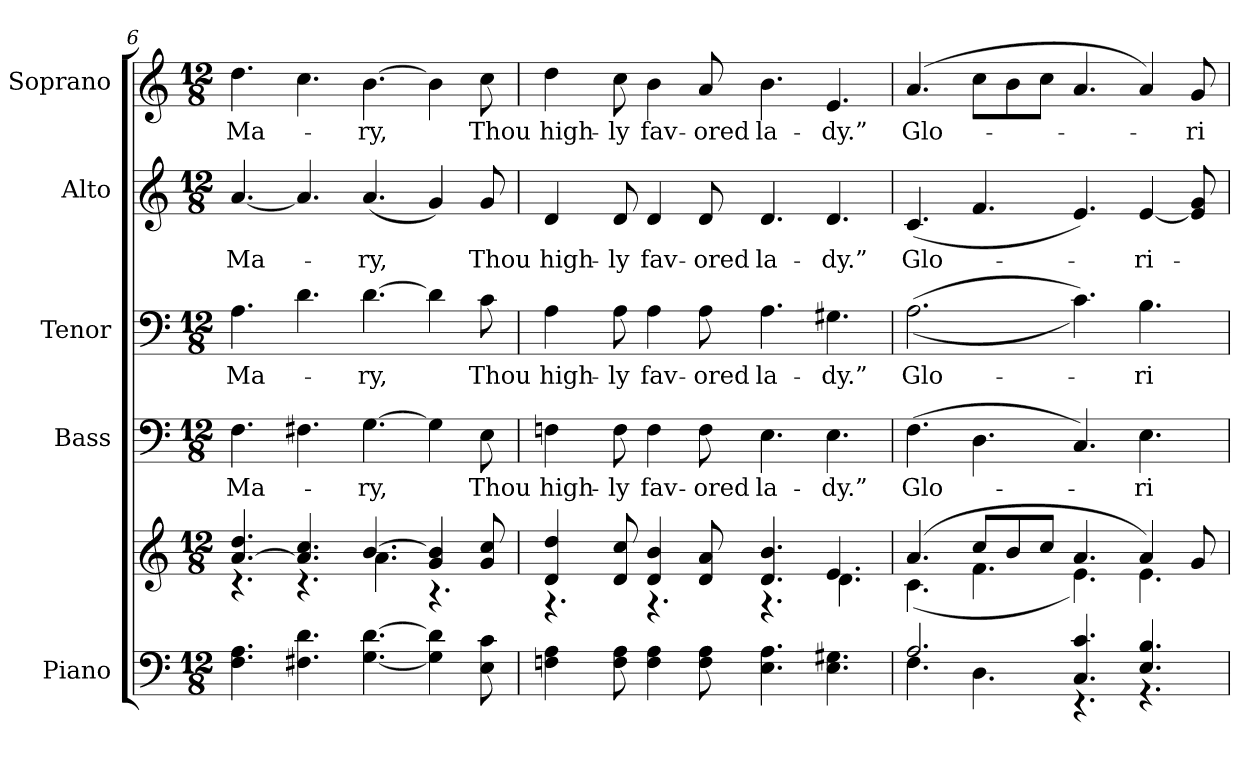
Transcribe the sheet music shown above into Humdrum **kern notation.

**kern	**kern	**kern	**text	**kern	**text	**kern	**text	**kern	**text
*part5	*part5	*part4	*part4	*part3	*part3	*part2	*part2	*part1	*part1
*staff6	*staff5	*staff4	*staff4	*staff3	*staff3	*staff2	*staff2	*staff1	*staff1
*I"Piano	*	*I"Bass	*	*I"Tenor	*	*I"Alto	*	*I"Soprano	*
*I'Pno.	*	*I'B.	*	*I'T.	*	*I'A.	*	*I'S.	*
!!LO:PB:g=z
*clefF4	*clefG2	*clefF4	*	*clefF4	*	*clefG2	*	*clefG2	*
*k[]	*k[]	*k[]	*	*k[]	*	*k[]	*	*k[]	*
*C:	*C:	*C:	*	*C:	*	*C:	*	*C:	*
*M12/8	*M12/8	*M12/8	*	*M12/8	*	*M12/8	*	*M12/8	*
=6	=6	=6	=6	=6	=6	=6	=6	=6	=6
*	*^	*	*	*	*	*	*	*	*
!	!	!	!	!LO:LY:b:color=#000000	!	!	!	!	!	!
!	!	!	!	!	!	!LO:LY:b:color=#000000	!	!	!	!
!	!	!	!	!	!	!	!	!LO:LY:b:color=#000000	!	!
!	!	!	!	!	!	!	!	!	!	!LO:LY:b:color=#000000
4.Fi\ 4.Ai	[>4.ai/ 4.ddi	4.r	4.Fi\	Ma-	4.Ai\	Ma-	[<4.ai/	Ma-	4.ddi\	Ma-
4.F#Xi\ 4.di	4.ai/] 4.cci	4.r	4.F#Xi\	.	4.di\	.	4.ai/]	.	4.cci\	.
!	!	!	!	!LO:LY:b:color=#000000	!	!	!	!	!	!
!	!	!	!	!	!	!LO:LY:b:color=#000000	!	!	!	!
!	!	!	!	!	!	!	!	!LO:LY:b:color=#000000	!	!
!	!	!	!	!	!	!	!	!	!	!LO:LY:b:color=#000000
[<4.Gi\ [>4.di	[>4.bi/	4.ai\	[>4.Gi\	-ry,	[>4.di\	-ry,	(4.ai/	-ry,	[>4.bi\	-ry,
4Gi\] 4di]	4gi/ 4bi]	4.r	4Gi\]	.	4di\]	.	4gi/)	.	4bi\]	.
!	!	!	!	!LO:LY:b:color=#000000	!	!	!	!	!	!
!	!	!	!	!	!	!LO:LY:b:color=#000000	!	!	!	!
!	!	!	!	!	!	!	!	!LO:LY:b:color=#000000	!	!
!	!	!	!	!	!	!	!	!	!	!LO:LY:b:color=#000000
8Ei\ 8ci	8gi/ 8cci	.	8Ei\	Thou	8ci\	Thou	8gi/	Thou	8cci\	Thou
!!LO:PB:g=z
=7	=7	=7	=7	=7	=7	=7	=7	=7	=7	=7
!	!	!	!	!LO:LY:b:color=#000000	!	!	!	!	!	!
!	!	!	!	!	!	!LO:LY:b:color=#000000	!	!	!	!
!	!	!	!	!	!	!	!	!LO:LY:b:color=#000000	!	!
!	!	!	!	!	!	!	!	!	!	!LO:LY:b:color=#000000
4Fni\ 4Ai	4di/ 4ddi	4.r	4Fni\	high-	4Ai\	high-	4di/	high-	4ddi\	high-
!	!	!	!	!LO:LY:b:color=#000000	!	!	!	!	!	!
!	!	!	!	!	!	!LO:LY:b:color=#000000	!	!	!	!
!	!	!	!	!	!	!	!	!LO:LY:b:color=#000000	!	!
!	!	!	!	!	!	!	!	!	!	!LO:LY:b:color=#000000
8Fi\ 8Ai	8di/ 8cci	.	8Fi\	-ly	8Ai\	-ly	8di/	-ly	8cci\	-ly
!	!	!	!	!LO:LY:b:color=#000000	!	!	!	!	!	!
!	!	!	!	!	!	!LO:LY:b:color=#000000	!	!	!	!
!	!	!	!	!	!	!	!	!LO:LY:b:color=#000000	!	!
!	!	!	!	!	!	!	!	!	!	!LO:LY:b:color=#000000
4Fi\ 4Ai	4di/ 4bi	4.r	4Fi\	fav-	4Ai\	fav-	4di/	fav-	4bi\	fav-
!	!	!	!	!LO:LY:b:color=#000000	!	!	!	!	!	!
!	!	!	!	!	!	!LO:LY:b:color=#000000	!	!	!	!
!	!	!	!	!	!	!	!	!LO:LY:b:color=#000000	!	!
!	!	!	!	!	!	!	!	!	!	!LO:LY:b:color=#000000
8Fi\ 8Ai	8di/ 8ai	.	8Fi\	-ored	8Ai\	-ored	8di/	-ored	8ai/	-ored
!	!	!	!	!LO:LY:b:color=#000000	!	!	!	!	!	!
!	!	!	!	!	!	!LO:LY:b:color=#000000	!	!	!	!
!	!	!	!	!	!	!	!	!LO:LY:b:color=#000000	!	!
!	!	!	!	!	!	!	!	!	!	!LO:LY:b:color=#000000
4.Ei\ 4.Ai	4.di/ 4.bi	4.r	4.Ei\	la-	4.Ai\	la-	4.di/	la-	4.bi\	la-
!	!	!	!	!LO:LY:b:color=#000000	!	!	!	!	!	!
!	!	!	!	!	!	!LO:LY:b:color=#000000	!	!	!	!
!	!	!	!	!	!	!	!	!LO:LY:b:color=#000000	!	!
!	!	!	!	!	!	!	!	!	!	!LO:LY:b:color=#000000
4.Ei\ 4.G#Xi	4.ei/	4.di\	4.Ei\	-dy.”	4.G#Xi\	-dy.”	4.di/	-dy.”	4.ei/	-dy.”
!!LO:PB:g=z
=8	=8	=8	=8	=8	=8	=8	=8	=8	=8	=8
*^	*	*	*	*	*	*	*	*	*	*
!	!	!	!	!	!LO:LY:b:color=#000000	!	!	!	!	!	!
!	!	!	!	!	!	!	!LO:LY:b:color=#000000	!	!	!	!
!	!	!	!	!	!	!	!	!	!LO:LY:b:color=#000000	!	!
!	!	!	!	!	!	!	!	!	!	!	!LO:LY:b:color=#000000
2.Ai/	4.Fi\	(4.ai/	(4.ci\	(4.Fi\	Glo-	((2.Ai\	Glo-	(4.ci/	Glo-	(4.ai/	Glo-
.	4.Di\	8cci/L	4.fi\	4.Di\	.	.	.	4.fi/	.	8cci\L	.
.	.	8bi/	.	.	.	.	.	.	.	8bi\	.
.	.	8cci/J	.	.	.	.	.	.	.	8cci\J	.
4.Ci/ 4.ci	4.r	4.ai/	4.ei\)	4.Ci/)	.	4.ci\))	.	4.ei/)	.	4.ai/	.
!	!	!	!	!	!LO:LY:b:color=#000000	!	!	!	!	!	!
!	!	!	!	!	!	!	!LO:LY:b:color=#000000	!	!	!	!
!	!	!	!	!	!	!	!	!	!LO:LY:b:color=#000000	!	!
4.Ei/ 4.Bi	4.r	4ai/)	4.ei\	4.Ei\	-ri-	4.Bi\	-ri-	[<4ei/	-ri-	4ai/)	.
!	!	!	!	!	!	!	!	!	!	!	!LO:LY:b:color=#000000
.	.	8gi/	.	.	.	.	.	8ei/] 8gi	.	8gi/	-ri-
*v	*v	*	*	*	*	*	*	*	*	*	*
*	*v	*v	*	*	*	*	*	*	*	*
=	=	=	=	=	=	=	=	=	=
*-	*-	*-	*-	*-	*-	*-	*-	*-	*-
